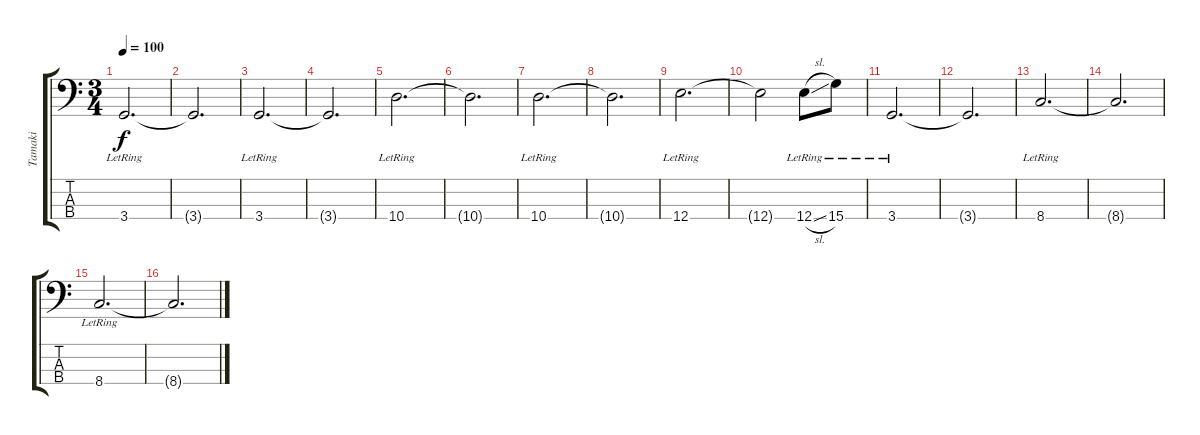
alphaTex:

\track ("Tamaki" "Tamaki") {instrument electricbassfinger}
\staff {score tabs}
\tuning (G2 D2 A1 E1) {hide}
\ts (3 4)
\tempo 100
\clef f4
\ks c
3.4{lr}.2{d dy f} |
3.4{t}.2{d} |
3.4{lr}.2{d} |
3.4{t}.2{d} |
10.4{lr}.2{d} |
10.4{t}.2{d} |
10.4{lr}.2{d} |
10.4{t}.2{d} |
12.4{lr}.2{d} |
12.4{t}.2 12.4{sl lr}.8 15.4{lr}.8 |
3.4{lr}.2{d} |
3.4{t}.2{d} |
8.4{lr}.2{d} |
8.4{t}.2{d} |
8.4{lr}.2{d} |
8.4{t}.2{d}
